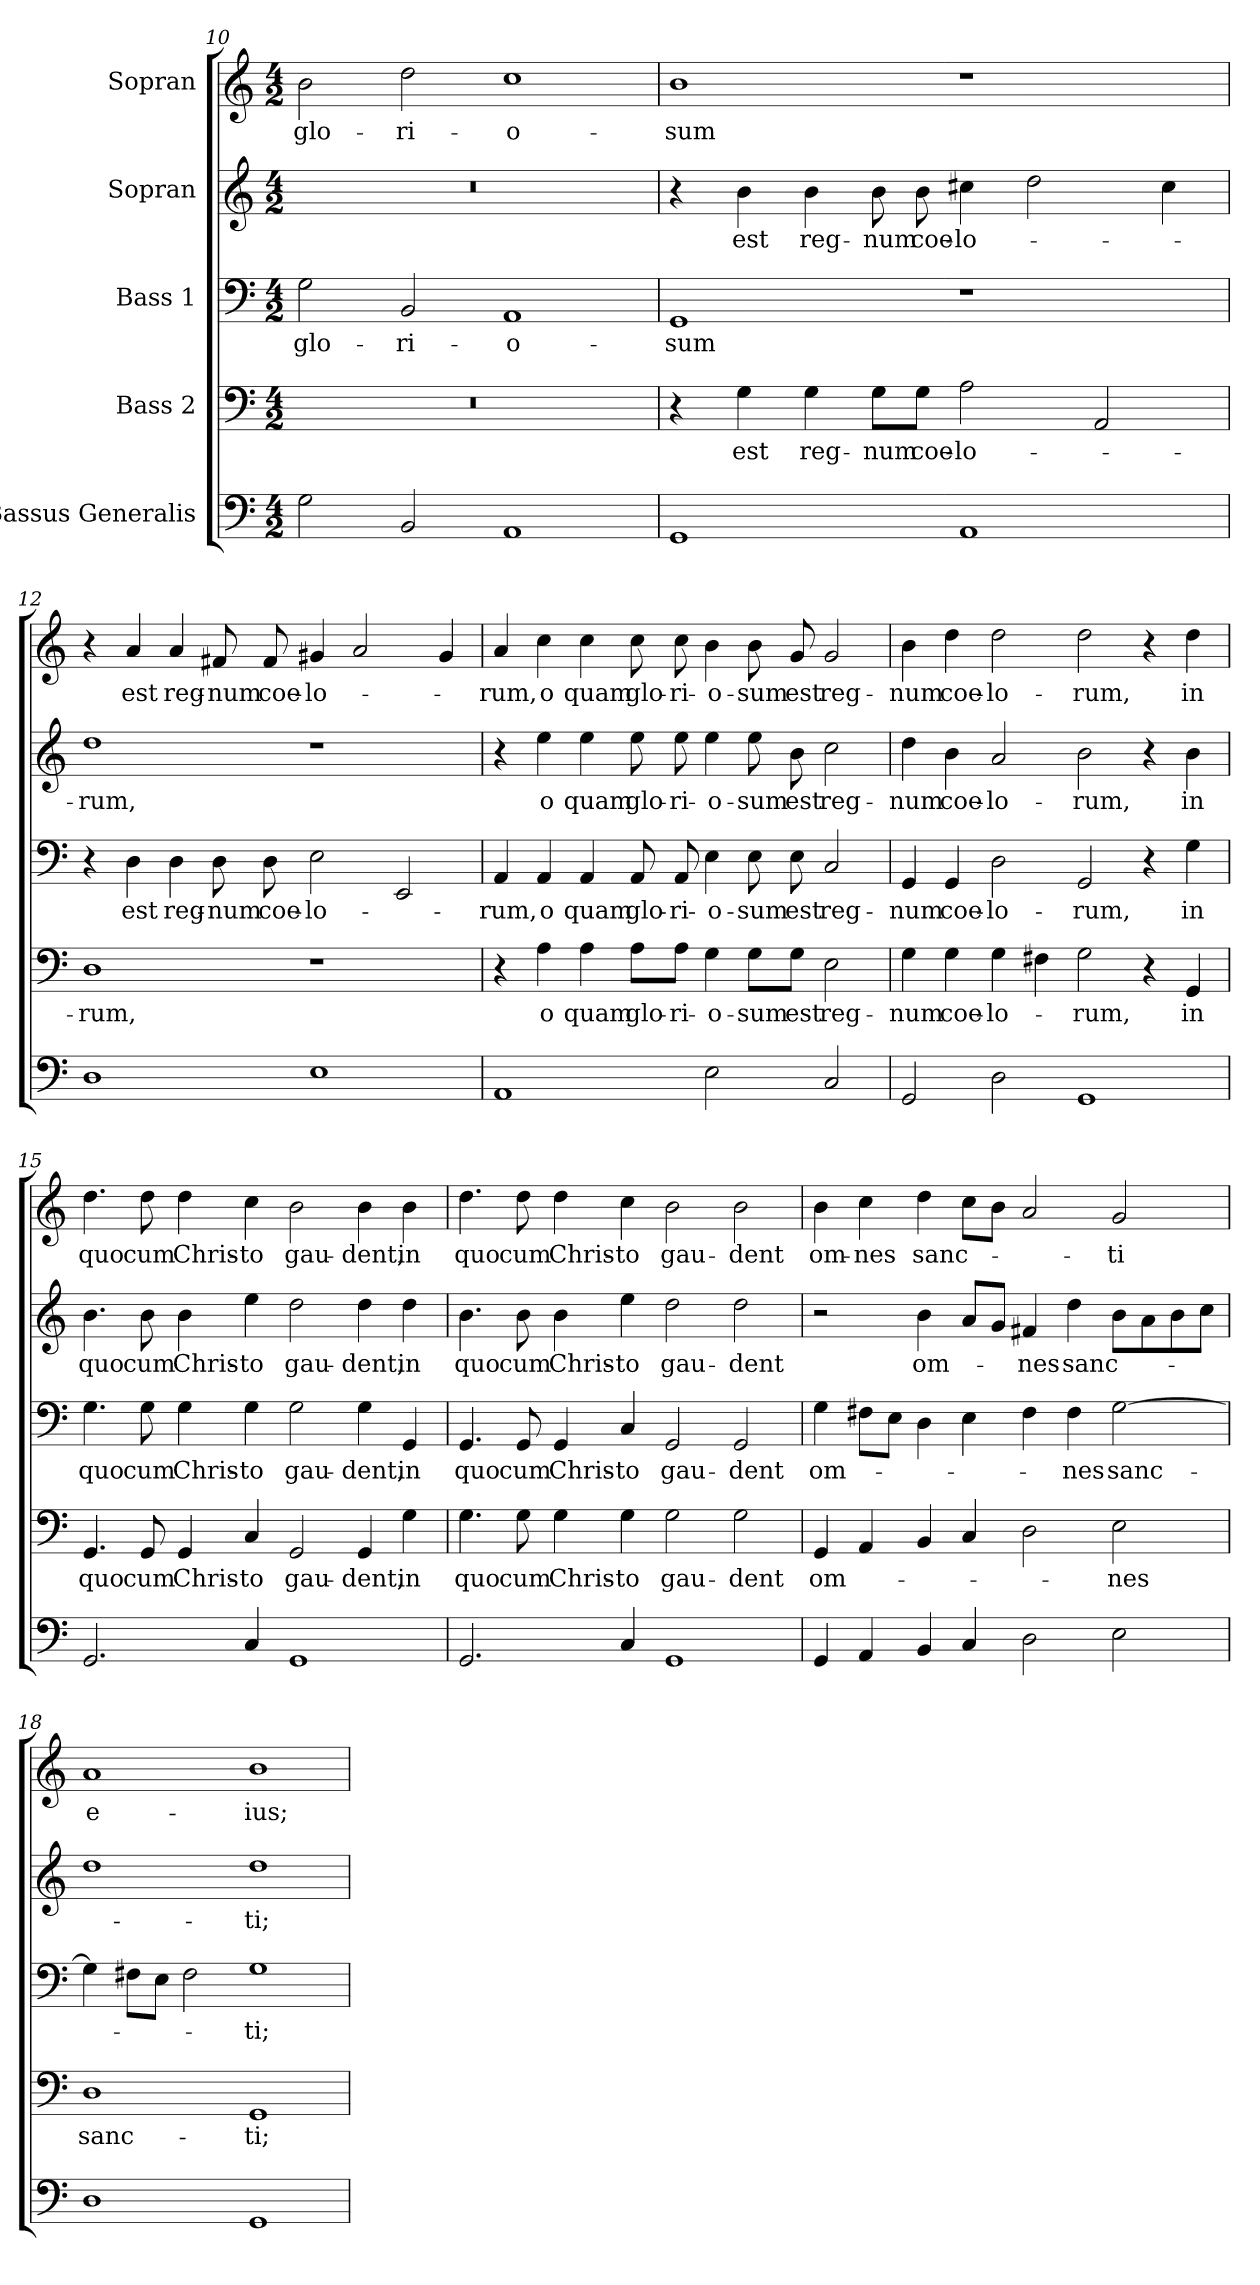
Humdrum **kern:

**kern	**kern	**text	**kern	**text	**kern	**text	**kern	**text
*part5	*part4	*part4	*part3	*part3	*part2	*part2	*part1	*part1
*staff5	*staff4	*staff4	*staff3	*staff3	*staff2	*staff2	*staff1	*staff1
*I"Bassus Generalis	*I"Bass 2	*	*I"Bass 1	*	*I"Sopran	*	*I"Sopran	*
*clefF4	*clefF4	*	*clefF4	*	*clefG2	*	*clefG2	*
*k[]	*k[]	*	*k[]	*	*k[]	*	*k[]	*
*M4/2	*M4/2	*	*M4/2	*	*M4/2	*	*M4/2	*
=10	=10	=10	=10	=10	=10	=10	=10	=10
2G\	0r	.	2G\	glo-	0r	.	2b\	glo-
2BB/	.	.	2BB/	-ri-	.	.	2dd\	-ri-
1AA	.	.	1AA	-o-	.	.	1cc	-o-
=11	=11	=11	=11	=11	=11	=11	=11	=11
1GG	4r	.	1GG	-sum	4r	.	1b	-sum
.	4G\	est	.	.	4b\	est	.	.
.	4G\	reg-	.	.	4b\	reg-	.	.
.	8G\L	-num	.	.	8b\	-num	.	.
.	8G\J	coe-	.	.	8b\	coe-	.	.
1AA	2A\	-lo-	1r	.	4cc#X\	-lo-	1r	.
.	.	.	.	.	2dd\	.	.	.
.	2AA/	.	.	.	.	.	.	.
.	.	.	.	.	4cc#\	.	.	.
!!LO:PB:g=z
=12	=12	=12	=12	=12	=12	=12	=12	=12
1D	1D	-rum,	4r	.	1dd	-rum,	4r	.
.	.	.	4D\	est	.	.	4a/	est
.	.	.	4D\	reg-	.	.	4a/	reg-
.	.	.	8D\	-num	.	.	8f#X/	-num
.	.	.	8D\	coe-	.	.	8f#/	coe-
1E	1r	.	2E\	-lo-	1r	.	4g#X/	-lo-
.	.	.	.	.	.	.	2a/	.
.	.	.	2EE/	.	.	.	.	.
.	.	.	.	.	.	.	4g#/	.
=13	=13	=13	=13	=13	=13	=13	=13	=13
1AA	4r	.	4AA/	-rum,	4r	.	4a/	-rum,
.	4A\	o	4AA/	o	4ee\	o	4cc\	o
.	4A\	quam	4AA/	quam	4ee\	quam	4cc\	quam
.	8A\L	glo-	8AA/	glo-	8ee\	glo-	8cc\	glo-
.	8A\J	-ri-	8AA/	-ri-	8ee\	-ri-	8cc\	-ri-
2E\	4G\	-o-	4E\	-o-	4ee\	-o-	4b\	-o-
.	8G\L	-sum	8E\	-sum	8ee\	-sum	8b\	-sum
.	8G\J	est	8E\	est	8b\	est	8g/	est
2C/	2E\	reg-	2C/	reg-	2cc\	reg-	2g/	reg-
=14	=14	=14	=14	=14	=14	=14	=14	=14
2GG/	4G\	-num	4GG/	-num	4dd\	-num	4b\	-num
.	4G\	coe-	4GG/	coe-	4b\	coe-	4dd\	coe-
2D\	4G\	-lo-	2D\	-lo-	2a/	-lo-	2dd\	-lo-
.	4F#X\	.	.	.	.	.	.	.
1GG	2G\	-rum,	2GG/	-rum,	2b\	-rum,	2dd\	-rum,
.	4r	.	4r	.	4r	.	4r	.
.	4GG/	in	4G\	in	4b\	in	4dd\	in
!!LO:LB:g=z
=15	=15	=15	=15	=15	=15	=15	=15	=15
2.GG/	4.GG/	quo	4.G\	quo	4.b\	quo	4.dd\	quo
.	8GG/	cum	8G\	cum	8b\	cum	8dd\	cum
.	4GG/	Chris-	4G\	Chris-	4b\	Chris-	4dd\	Chris-
4C/	4C/	-to	4G\	-to	4ee\	-to	4cc\	-to
1GG	2GG/	gau-	2G\	gau-	2dd\	gau-	2b\	gau-
.	4GG/	-dent,	4G\	-dent,	4dd\	-dent,	4b\	-dent,
.	4G\	in	4GG/	in	4dd\	in	4b\	in
=16	=16	=16	=16	=16	=16	=16	=16	=16
2.GG/	4.G\	quo	4.GG/	quo	4.b\	quo	4.dd\	quo
.	8G\	cum	8GG/	cum	8b\	cum	8dd\	cum
.	4G\	Chris-	4GG/	Chris-	4b\	Chris-	4dd\	Chris-
4C/	4G\	-to	4C/	-to	4ee\	-to	4cc\	-to
1GG	2G\	gau-	2GG/	gau-	2dd\	gau-	2b\	gau-
.	2G\	-dent	2GG/	-dent	2dd\	-dent	2b\	-dent
=17	=17	=17	=17	=17	=17	=17	=17	=17
4GG/	4GG/	om-	4G\	om-	2r	.	4b\	om-
4AA/	4AA/	.	8F#X\L	.	.	.	4cc\	-nes
.	.	.	8E\J	.	.	.	.	.
4BB/	4BB/	.	4D\	.	4b\	om-	4dd\	sanc-
4C/	4C/	.	4E\	.	8a/L	.	8cc\L	.
.	.	.	.	.	8g/J	.	8b\J	.
2D\	2D\	.	4F#\	.	4f#X/	-nes	2a/	.
.	.	.	4F#\	-nes	4dd\	sanc-	.	.
2E\	2E\	-nes	[2G\	sanc-	8b\L	.	2g/	-ti
.	.	.	.	.	8a\	.	.	.
.	.	.	.	.	8b\	.	.	.
.	.	.	.	.	8cc\J	.	.	.
!!LO:LB:g=z
=18	=18	=18	=18	=18	=18	=18	=18	=18
1D	1D	sanc-	4G\]	.	1dd	.	1a	e-
.	.	.	8F#X\L	.	.	.	.	.
.	.	.	8E\J	.	.	.	.	.
.	.	.	2F#\	.	.	.	.	.
1GG	1GG	-ti;	1G	-ti;	1dd	-ti;	1b	-ius;
=	=	=	=	=	=	=	=	=
*-	*-	*-	*-	*-	*-	*-	*-	*-
